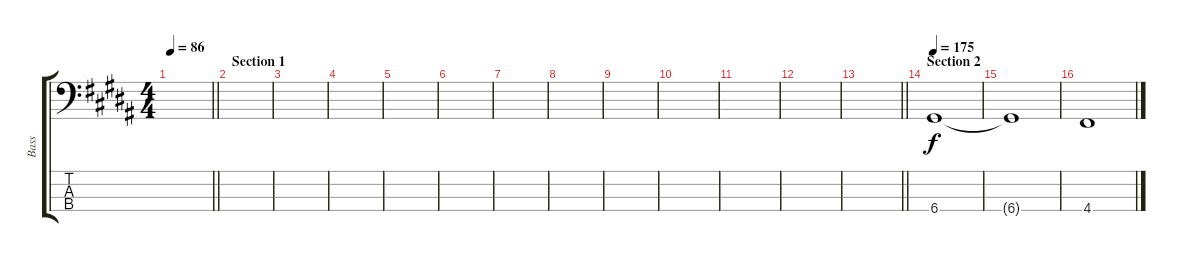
\track ("Bass" "Bass") {instrument electricbassfinger}
\staff {score tabs}
\tuning (G2 D2 A1 D1) {hide}
\ts (4 4)
\tempo 86
\clef f4
\barLineRight lightlight
\ks b
|
\section ("" "Section 1")
|
|
|
|
|
|
|
|
|
|
|
\barLineRight lightlight
|
\section ("" "Section 2")
\tempo 175
6.4.1 |
6.4{t}.1 |
4.4.1
